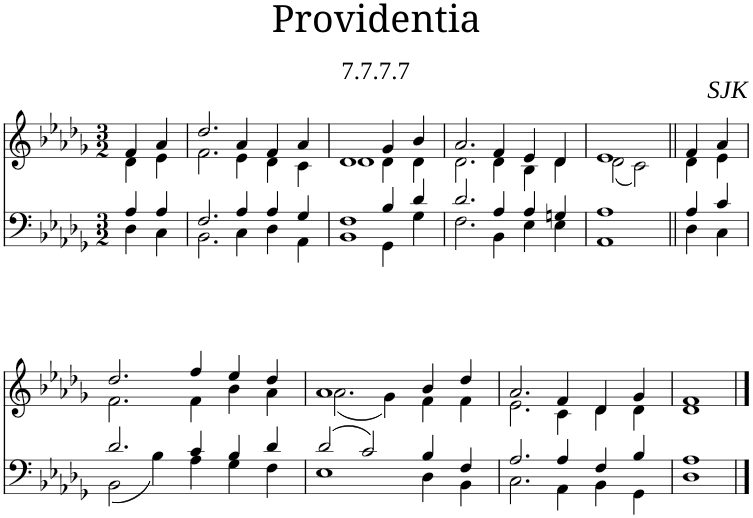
**kern	**kern
*part1	*part1
*staff2	*staff1
*I"Piano	*
*I'Pno	*
*clefF4	*clefG2
*k[b-e-a-d-g-]	*k[b-e-a-d-g-]
*M3/2	*M3/2
=1	=1
*^	*^
4A-/	4D-\	4f/	4d-\
4A-/	4C\	4a-/	4e-\
=2	=2	=2	=2
2.F/	2.BB-\	2.dd-/	2.f\
4A-/	4C\	4a-/	4e-\
4A-/	4D-\	4f/	4d-\
4G-/	4AA-\	4a-/	4c\
=3	=3	=3	=3
1F	1BB-	1d-	1d-
4B-/	4GG-\	4g-/	4d-\
4d-/	4G-\	4b-/	4d-\
=4	=4	=4	=4
2.d-/	2.F\	2.a-/	2.d-\
4A-/	4BB-\	4f/	4d-\
4A-/	4E-\	4e-/	4B-\
4Gn/	4E-\	4d-/	4d-\
=5	=5	=5	=5
1A-	1AA-	1e-	(2d-\
.	.	.	2c\)
=6||	=6||	=6||	=6||
4A-/	4D-\	4f/	4d-\
4c/	4C\	4a-/	4e-\
!!LO:LB:g=z	!!
=7	=7	=7	=7
2.d-/	2BB-\	2.dd-/	2.f\
.	4B-\	.	.
4c/	4A-\	4ff/	4f\
4B-/	4G-\	4ee-/	4b-\
4d-/	4F\	4dd-/	4a-\
=8	=8	=8	=8
2d-/	1E-	1a-	(2.a-\
2c/	.	.	.
.	.	.	4g-\)
4B-/	4D-\	4b-/	4f\
4F/	4BB-\	4dd-/	4f\
=9	=9	=9	=9
2.A-/	2.C\	2.a-/	2.e-\
4A-/	4AA-\	4f/	4c\
4F/	4BB-\	4d-/	4d-\
4B-/	4GG-\	4g-/	4d-\
=10	=10	=10	=10
1A-	1D-	1f	1d-
*v	*v	*	*
*	*v	*v
==	==
*-	*-
